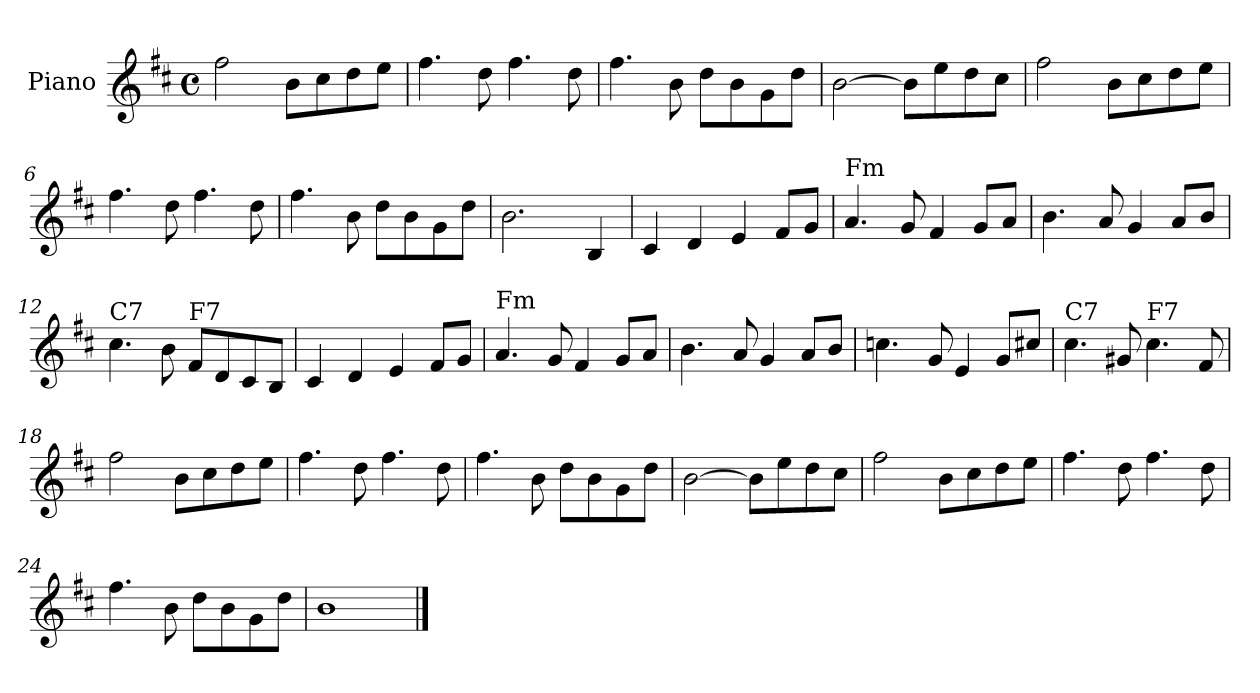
**kern
*part1
*staff1
*I"Piano
*I'Pno.
*clefG2
*k[f#c#]
*D:
*M4/4
*met(c)
=1
2ff#\
8b\L
8cc#\
8dd\
8ee\J
=2
4.ff#\
8dd\
4.ff#\
8dd\
=3
4.ff#\
8b\
8dd\L
8b\
8g\
8dd\J
=4
[2b\
8b\L]
8ee\
8dd\
8cc#\J
=5
2ff#\
8b\L
8cc#\
8dd\
8ee\J
!!LO:LB:g=z
=6
4.ff#\
8dd\
4.ff#\
8dd\
=7
4.ff#\
8b\
8dd\L
8b\
8g\
8dd\J
=8
2.b\
4B/
=9
4c#/
4d/
4e/
8f#/L
8g/J
=10
!LO:TX:a:t=Fm
4.a/
8g/
4f#/
8g/L
8a/J
!!LO:LB:g=z
=11
4.b\
8a/
4g/
8a/L
8b/J
=12
!LO:TX:a:t=C7
4.cc#\
8b\
!LO:TX:a:t=F7
8f#/L
8d/
8c#/
8B/J
=13
4c#/
4d/
4e/
8f#/L
8g/J
=14
!LO:TX:a:t=Fm
4.a/
8g/
4f#/
8g/L
8a/J
=15
4.b\
8a/
4g/
8a/L
8b/J
!!LO:LB:g=z
=16
4.ccn\
8g/
4e/
8g/L
8cc#X/J
=17
!LO:TX:a:t=C7
4.cc#\
8g#X/
!LO:TX:a:t=F7
4.cc#\
8f#/
=18
2ff#\
8b\L
8cc#\
8dd\
8ee\J
=19
4.ff#\
8dd\
4.ff#\
8dd\
=20
4.ff#\
8b\
8dd\L
8b\
8g\
8dd\J
!!LO:LB:g=z
=21
[2b\
8b\L]
8ee\
8dd\
8cc#\J
=22
2ff#\
8b\L
8cc#\
8dd\
8ee\J
=23
4.ff#\
8dd\
4.ff#\
8dd\
=24
4.ff#\
8b\
8dd\L
8b\
8g\
8dd\J
=25
1b
==
*-
